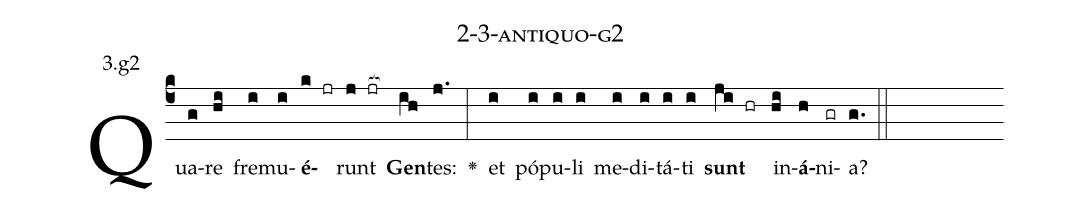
name: 2-3-antiquo-g2;
annotation: 3.g2;
%%
(c4)Qua(g)re(hi) fre(i)mu(i)<b>é</b>(k jr)runt(j jr[ocb:1{]) <b>Gen</b>(ih[ocb:0}])tes:(j.) <v>\greheightstar</v>(:) et(i) pó(i)pu(i)li(i) me(i)di(i)tá(i)ti(i) <b>sunt</b>(ji hr) in(hi)<b>á</b>(h)ni(gr)a?(g.) (::)


%E(i) u(i) o(ji) u(hi) a(h) e.(g.) (::)
